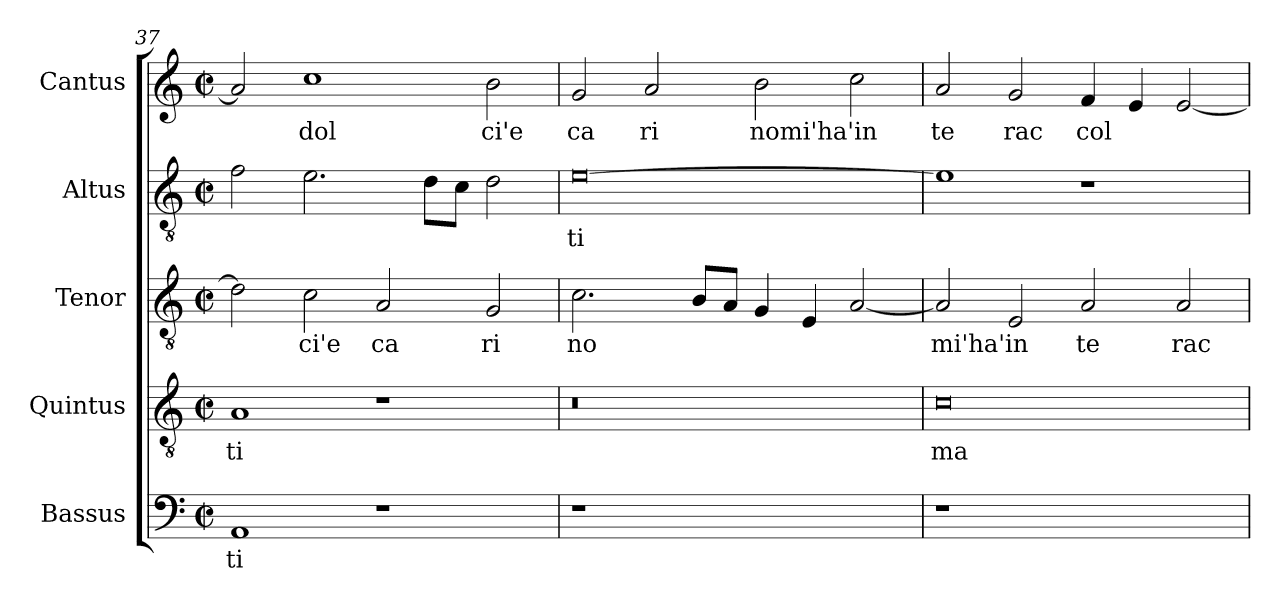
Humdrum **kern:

**kern	**text	**kern	**text	**kern	**text	**kern	**text	**kern	**text
*part5	*part5	*part4	*part4	*part3	*part3	*part2	*part2	*part1	*part1
*staff5	*staff5	*staff4	*staff4	*staff3	*staff3	*staff2	*staff2	*staff1	*staff1
*I"Bassus	*	*I"Quintus	*	*I"Tenor	*	*I"Altus	*	*I"Cantus	*
*clefF4	*	*clefGv2	*	*clefGv2	*	*clefGv2	*	*clefG2	*
*k[]	*	*k[]	*	*k[]	*	*k[]	*	*k[]	*
*C:	*	*C:	*	*C:	*	*C:	*	*C:	*
*M2/2	*	*M2/2	*	*M2/2	*	*M2/2	*	*M2/2	*
*met(c|)	*	*met(c|)	*	*met(c|)	*	*met(c|)	*	*met(c|)	*
=37	=37	=37	=37	=37	=37	=37	=37	=37	=37
!	!LO:LY:b:cj	!	!LO:LY:b	!	!LO:LY:b	!	!LO:LY:b:cj	!	!LO:LY:b
1AA	-ti	1A	ti	2d\]	.	2f\	.	2a/]	.
!	!	!	!	!	!LO:LY:b	!	!LO:LY:b:cj	!	!LO:LY:b
.	.	.	.	2c\	ci'e	2.e\	.	1cc	dol
!	!	!	!	!	!LO:LY:b	!	!	!	!
1r	.	1r	.	2A/	ca	.	.	.	.
!	!	!	!	!	!	!	!LO:LY:b:cj	!	!
.	.	.	.	.	.	8d\L	.	.	.
!	!	!	!	!	!	!	!LO:LY:b:cj	!	!
.	.	.	.	.	.	8c\J	.	.	.
!	!	!	!	!	!LO:LY:b	!	!LO:LY:b:cj	!	!LO:LY:b
.	.	.	.	2G/	ri	2d\	.	2b\	ci'e
=38	=38	=38	=38	=38	=38	=38	=38	=38	=38
!	!	!	!	!	!LO:LY:b	!	!LO:LY:b:cj	!	!LO:LY:b
1r	.	0r	.	2.c\	no	[>0e	ti	2g/	ca
!	!	!	!	!	!	!	!	!	!LO:LY:b
.	.	.	.	.	.	.	.	2a/	ri
!	!	!	!	!	!LO:LY:b	!	!	!	!
.	.	.	.	8B/L	.	.	.	.	.
!	!	!	!	!	!LO:LY:b	!	!	!	!
.	.	.	.	8A/J	.	.	.	.	.
!	!	!	!	!	!LO:LY:b	!	!	!	!LO:LY:b
1ryy	.	.	.	4G/	.	.	.	2b\	nomi'ha'in
!	!	!	!	!	!LO:LY:b	!	!	!	!
.	.	.	.	4E/	.	.	.	.	.
!	!	!	!	!	!LO:LY:b	!	!	!	!LO:LY:b
.	.	.	.	[<2A/	.	.	.	2cc\	.
=39	=39	=39	=39	=39	=39	=39	=39	=39	=39
!	!	!	!LO:LY:b	!	!LO:LY:b	!	!LO:LY:b:cj	!	!LO:LY:b
1r	.	0c	ma	2A/]	mi'ha'in	1e]	.	2a/	te
!	!	!	!	!	!LO:LY:b	!	!	!	!LO:LY:b
.	.	.	.	2E/	.	.	.	2g/	rac
!	!	!	!	!	!LO:LY:b	!	!	!	!LO:LY:b
1ryy	.	.	.	2A/	te	1r	.	4f/	col
!	!	!	!	!	!	!	!	!	!LO:LY:b
.	.	.	.	.	.	.	.	4e/	.
!	!	!	!	!	!LO:LY:b	!	!	!	!LO:LY:b
.	.	.	.	2A/	rac	.	.	[<2e/	.
=	=	=	=	=	=	=	=	=	=
*-	*-	*-	*-	*-	*-	*-	*-	*-	*-
